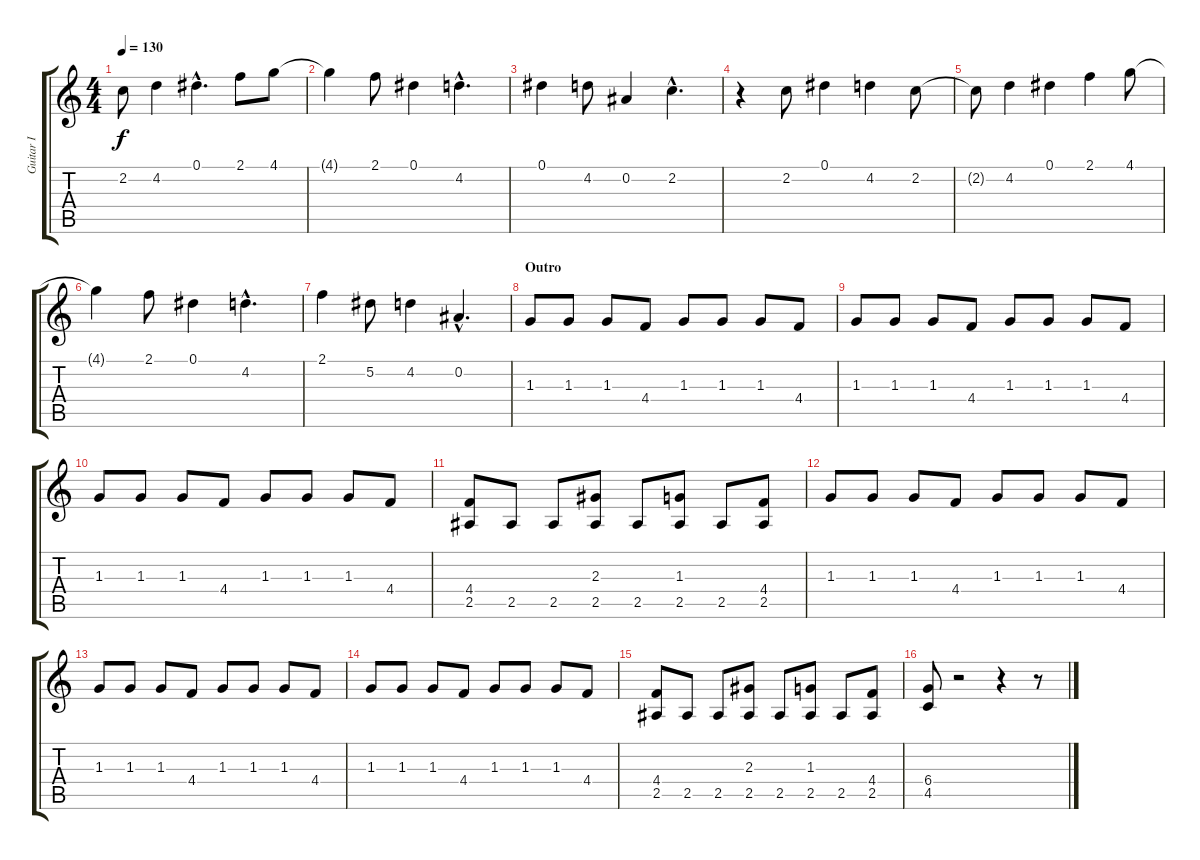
\track ("Guitar I" "Guitar I") {instrument distortionguitar}
\staff {score tabs}
\tuning (Eb4 Bb3 Gb3 Db3 Ab2 Eb2) {hide}
\ts (4 4)
\tempo 130
\clef g2
\ks c
2.2{t}.8{dy f} 4.2.4 0.1{hac}.4{d} 2.1.8 4.1.8 |
4.1{t}.4 2.1.8 0.1.4 4.2{hac}.4{d} |
0.1.4 4.2.8 0.2.4 2.2{hac}.4{d} |
r.4 2.2.8 0.1.4 4.2.4 2.2.8 |
2.2{t}.8 4.2.4 0.1.4 2.1.4 4.1.8 |
4.1{t}.4 2.1.8 0.1.4 4.2{hac}.4{d} |
2.1.4 5.2.8 4.2.4 0.2{hac}.4{d} |
\section ("" "Outro")
1.3.8 1.3.8 1.3.8 4.4.8 1.3.8 1.3.8 1.3.8 4.4.8 |
1.3.8 1.3.8 1.3.8 4.4.8 1.3.8 1.3.8 1.3.8 4.4.8 |
1.3.8 1.3.8 1.3.8 4.4.8 1.3.8 1.3.8 1.3.8 4.4.8 |
(4.4 2.5).8 2.5.8 2.5.8 (2.3 2.5).8 2.5.8 (1.3 2.5).8 2.5.8 (4.4 2.5).8 |
1.3.8 1.3.8 1.3.8 4.4.8 1.3.8 1.3.8 1.3.8 4.4.8 |
1.3.8 1.3.8 1.3.8 4.4.8 1.3.8 1.3.8 1.3.8 4.4.8 |
1.3.8 1.3.8 1.3.8 4.4.8 1.3.8 1.3.8 1.3.8 4.4.8 |
(4.4 2.5).8 2.5.8 2.5.8 (2.3 2.5).8 2.5.8 (1.3 2.5).8 2.5.8 (4.4 2.5).8 |
(6.4 4.5).8 r.2 r.4 r.8
